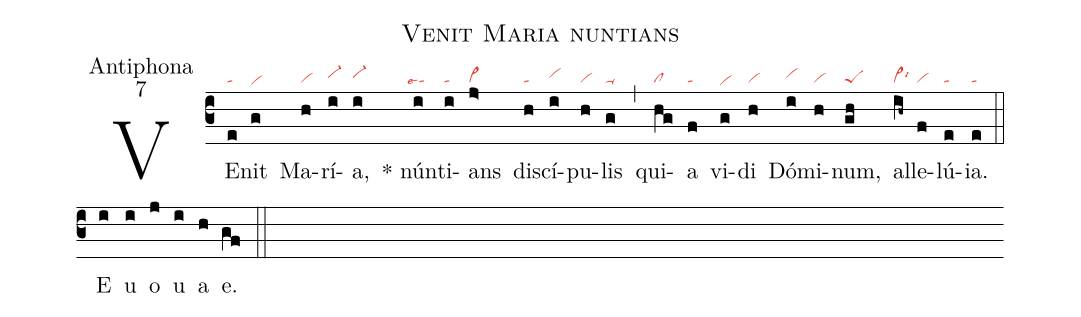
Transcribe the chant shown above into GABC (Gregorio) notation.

nabc-lines:1;
name:Venit Maria nuntians;
office-part:Antiphona;
mode:7;
nabc-lines:1;
%%
(c3) VE(e|ta)nit(g|vihe) Ma(h|vi)rí(i|vi-hh)a,(i|vi-hh) <sp>*</sp> nún(i|``talse4)ti(i|ta)ans(j>|vi>) di(h|ta)scí(i|vihh)pu(h|vi)lis(g|ta-) (,) qui(hg|cl)a(f|ta) vi(g|vihe)di(h|vi) Dó(i|vihh)mi(h|vi)num,(gh|peS) al(ih~|vi>lsi6)le(f|vi)lú(e|ta)ia.(e|ta) (::) <eu>E(i) u(i) o(j) u(i) a(h) e.(gf) </eu>(::)
